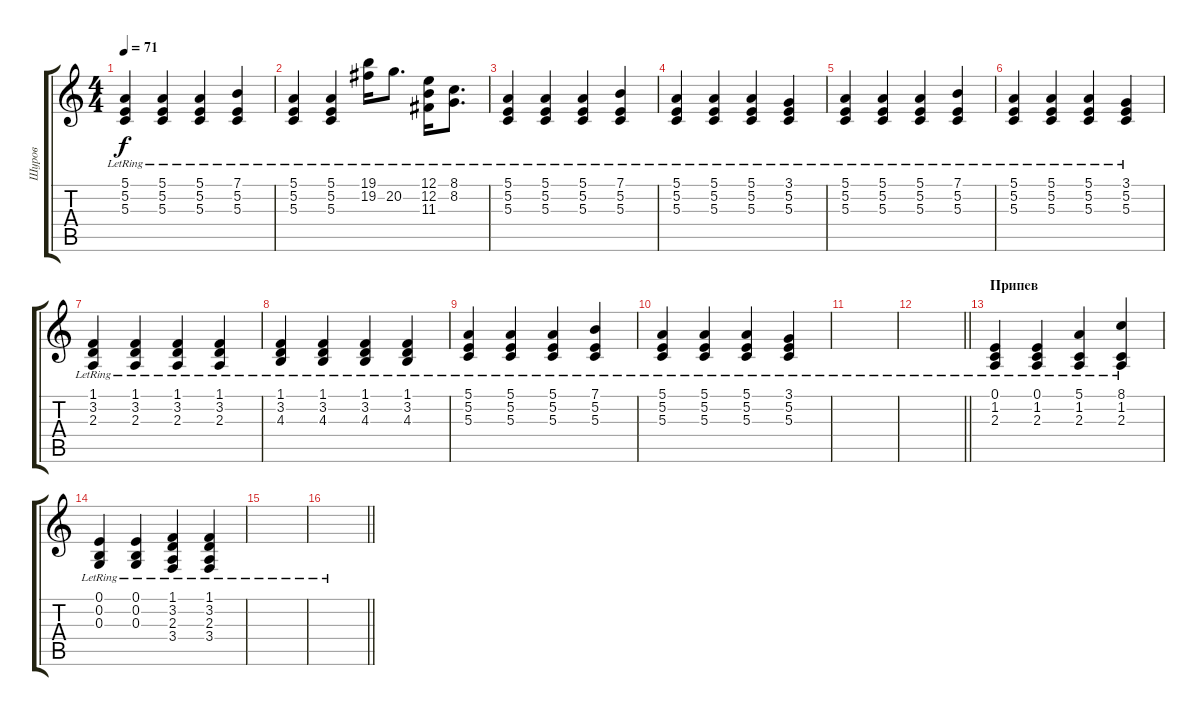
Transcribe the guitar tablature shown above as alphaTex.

\track ("Шуров" "Шуров") {instrument brightacousticpiano}
\staff {score tabs}
\tuning (E4 B3 G3 D3 A2 E2) {hide}
\ts (4 4)
\tempo 71
\clef g2
\ks c
(5.1{lr} 5.2{lr} 5.3{lr}).4{dy f} (5.1{lr} 5.2{lr} 5.3{lr}).4 (5.1{lr} 5.2{lr} 5.3{lr}).4 (7.1{lr} 5.2{lr} 5.3{lr}).4 |
(5.1{lr} 5.2{lr} 5.3{lr}).4 (5.1{lr} 5.2{lr} 5.3{lr}).4 (19.1{lr} 19.2{lr}).16 20.2{lr}.8{d} (12.1{lr} 12.2{lr} 11.3{lr}).16 (8.1{lr} 8.2{lr}).8{d} |
(5.1{lr} 5.2{lr} 5.3{lr}).4 (5.1{lr} 5.2{lr} 5.3{lr}).4 (5.1{lr} 5.2{lr} 5.3{lr}).4 (7.1{lr} 5.2{lr} 5.3{lr}).4 |
(5.1{lr} 5.2{lr} 5.3{lr}).4 (5.1{lr} 5.2{lr} 5.3{lr}).4 (5.1{lr} 5.2{lr} 5.3{lr}).4 (3.1{lr} 5.2{lr} 5.3{lr}).4 |
(5.1{lr} 5.2{lr} 5.3{lr}).4 (5.1{lr} 5.2{lr} 5.3{lr}).4 (5.1{lr} 5.2{lr} 5.3{lr}).4 (7.1{lr} 5.2{lr} 5.3{lr}).4 |
(5.1{lr} 5.2{lr} 5.3{lr}).4 (5.1{lr} 5.2{lr} 5.3{lr}).4 (5.1{lr} 5.2{lr} 5.3{lr}).4 (3.1{lr} 5.2{lr} 5.3{lr}).4 |
(1.1{lr} 3.2{lr} 2.3{lr}).4 (1.1{lr} 3.2{lr} 2.3{lr}).4 (1.1{lr} 3.2{lr} 2.3{lr}).4 (1.1{lr} 3.2{lr} 2.3{lr}).4 |
(1.1{lr} 3.2{lr} 4.3{lr}).4 (1.1{lr} 3.2{lr} 4.3{lr}).4 (1.1{lr} 3.2{lr} 4.3{lr}).4 (1.1{lr} 3.2{lr} 4.3{lr}).4 |
(5.1{lr} 5.2{lr} 5.3{lr}).4 (5.1{lr} 5.2{lr} 5.3{lr}).4 (5.1{lr} 5.2{lr} 5.3{lr}).4 (7.1{lr} 5.2{lr} 5.3{lr}).4 |
(5.1{lr} 5.2{lr} 5.3{lr}).4 (5.1{lr} 5.2{lr} 5.3{lr}).4 (5.1{lr} 5.2{lr} 5.3{lr}).4 (3.1{lr} 5.2{lr} 5.3{lr}).4 |
|
\barLineRight lightlight
|
\section ("" "Припев")
(0.1{lr} 1.2 2.3{lr}).4 (0.1{lr} 1.2{lr} 2.3{lr}).4 (5.1{lr} 1.2{lr} 2.3{lr}).4 (8.1{lr} 1.2{lr} 2.3{lr}).4 |
(0.1{lr} 0.2{lr} 0.3{lr}).4 (0.1{lr} 0.2{lr} 0.3{lr}).4 (1.1 3.2{lr} 2.3{lr} 3.4{lr}).4 (1.1 3.2{lr} 2.3{lr} 3.4{lr}).4 |
|
\barLineRight lightlight
